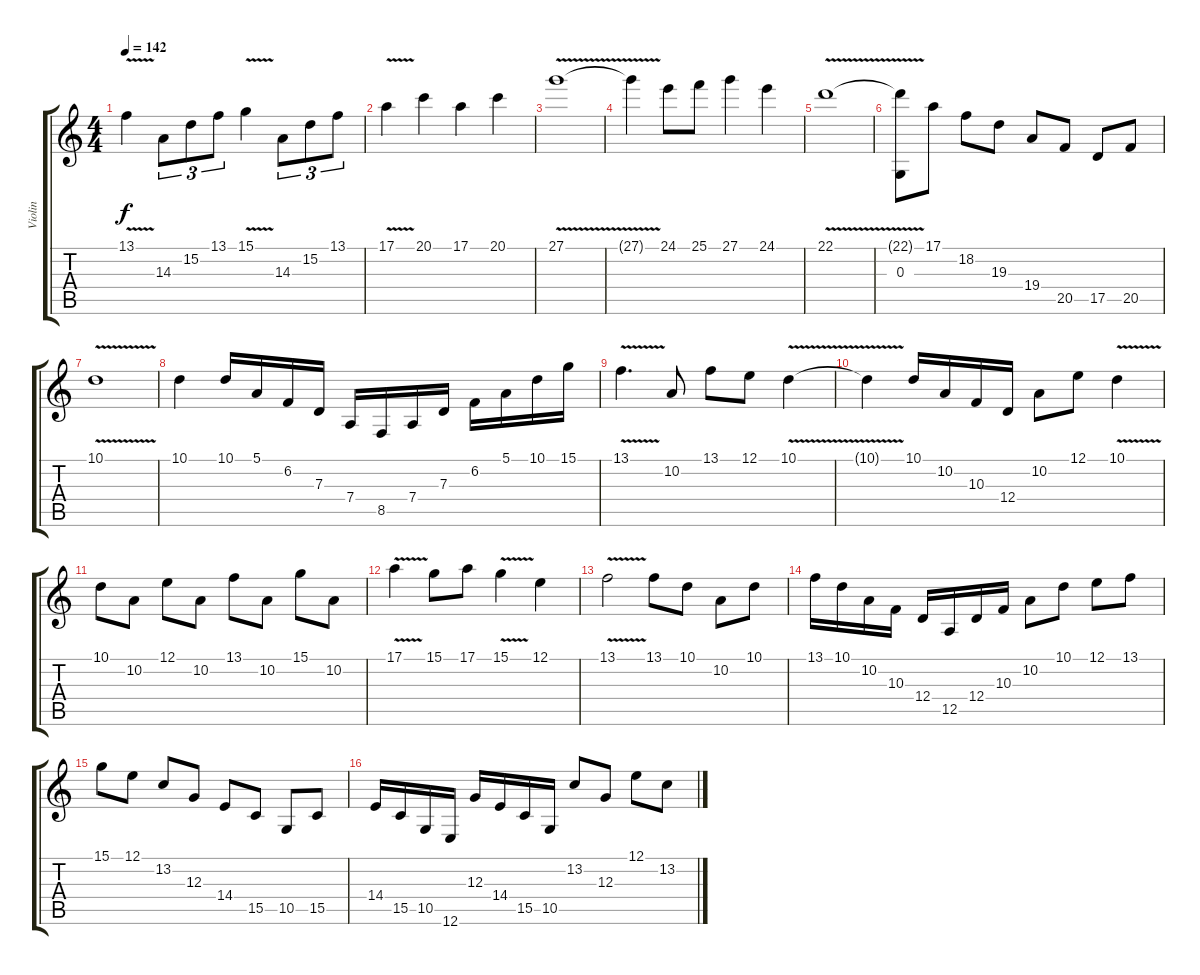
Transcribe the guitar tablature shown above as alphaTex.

\track ("Violin" "Violin") {instrument violin}
\staff {score tabs}
\tuning (E4 B3 G3 D3 A2 E2) {hide}
\ts (4 4)
\tempo 142
\clef g2
\ks c
13.1{v}.4{dy f} 14.3.8{tu (3 2)} 15.2.8{tu (3 2)} 13.1.8{tu (3 2)} 15.1{v}.4 14.3.8{tu (3 2)} 15.2.8{tu (3 2)} 13.1.8{tu (3 2)} |
17.1{v}.4 20.1.4 17.1.4 20.1.4 |
27.1{v}.1 |
27.1{v t}.4 24.1.8 25.1.8 27.1.4 24.1.4 |
22.1{v}.1 |
(22.1{t} 0.3).8 17.1.8 18.2.8 19.3.8 19.4.8 20.5.8 17.5.8 20.5.8 |
10.1{v}.1 |
10.1.4 10.1.16 5.1.16 6.2.16 7.3.16 7.4.16 8.5.16 7.4.16 7.3.16 6.2.16 5.1.16 10.1.16 15.1.16 |
13.1{v}.4{d} 10.2.8 13.1.8 12.1.8 10.1{v}.4 |
10.1{t}.4 10.1.16 10.2.16 10.3.16 12.4.16 10.2.8 12.1.8 10.1{v}.4 |
10.1.8 10.2.8 12.1.8 10.2.8 13.1.8 10.2.8 15.1.8 10.2.8 |
17.1{v}.4 15.1.8 17.1.8 15.1{v}.4 12.1.4 |
13.1{v}.2 13.1.8 10.1.8 10.2.8 10.1.8 |
13.1.16 10.1.16 10.2.16 10.3.16 12.4.16 12.5.16 12.4.16 10.3.16 10.2.8 10.1.8 12.1.8 13.1.8 |
15.1.8 12.1.8 13.2.8 12.3.8 14.4.8 15.5.8 10.5.8 15.5.8 |
14.4.16 15.5.16 10.5.16 12.6.16 12.3.16 14.4.16 15.5.16 10.5.16 13.2.8 12.3.8 12.1.8 13.2.8
